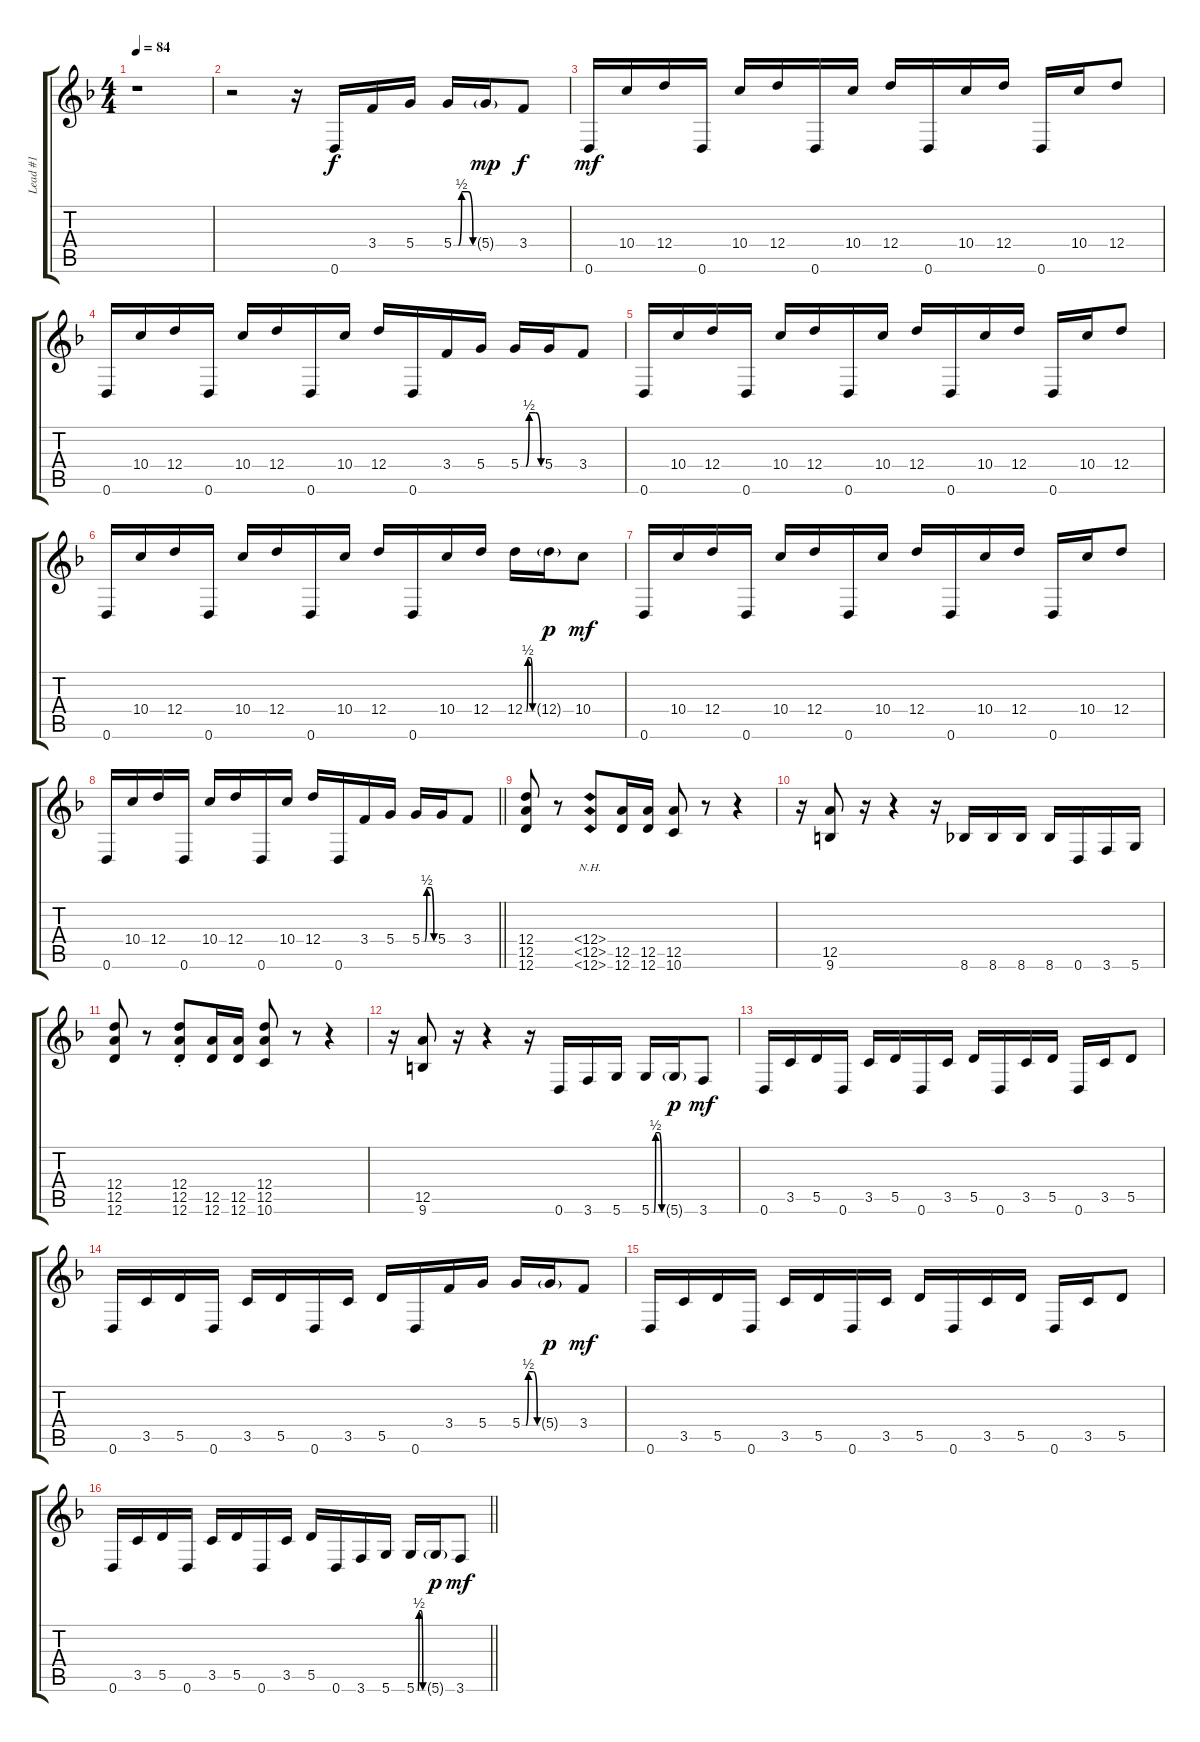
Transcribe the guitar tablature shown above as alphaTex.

\track ("Lead #1" "Lead #1") {instrument distortionguitar bank 125}
\staff {score tabs}
\tuning (E4 B3 G3 D3 A2 D2) {hide}
\ts (4 4)
\tempo 84
\clef g2
\ks f
r.1{dy f instrument distortionguitar} |
r.2 r.16 0.6.16 3.4.16 5.4.16 5.4{be (custom 0 0 15 0 25 2 45 2 60 0)}.16 5.4{g}.16{dy mp} 3.4.8{dy f} |
0.6.16{dy mf} 10.4.16 12.4.16 0.6.16 10.4.16 12.4.16 0.6.16 10.4.16 12.4.16 0.6.16 10.4.16 12.4.16 0.6.16 10.4.16 12.4.8 |
0.6.16 10.4.16 12.4.16 0.6.16 10.4.16 12.4.16 0.6.16 10.4.16 12.4.16 0.6.16 3.4.16 5.4.16 5.4{be (custom 0 0 15 0 25 2 44 2 60 0)}.16 5.4.16 3.4.8 |
0.6.16 10.4.16 12.4.16 0.6.16 10.4.16 12.4.16 0.6.16 10.4.16 12.4.16 0.6.16 10.4.16 12.4.16 0.6.16 10.4.16 12.4.8 |
0.6.16 10.4.16 12.4.16 0.6.16 10.4.16 12.4.16 0.6.16 10.4.16 12.4.16 0.6.16 10.4.16 12.4.16 12.4{be (custom 0 0 14 0 25 2 45 2 60 0)}.16 12.4{g}.16{dy p} 10.4.8{dy mf} |
0.6.16 10.4.16 12.4.16 0.6.16 10.4.16 12.4.16 0.6.16 10.4.16 12.4.16 0.6.16 10.4.16 12.4.16 0.6.16 10.4.16 12.4.8 |
\barLineRight lightlight
0.6.16 10.4.16 12.4.16 0.6.16 10.4.16 12.4.16 0.6.16 10.4.16 12.4.16 0.6.16 3.4.16 5.4.16 5.4{be (custom 0 0 15 0 25 2 45 2 60 0)}.16 5.4.16 3.4.8 |
(12.4 12.5 12.6).8 r.8 (12.4{nh} 12.5{nh} 12.6{nh}).8 (12.5 12.6).16 (12.5 12.6).16 (12.5 10.6).8 r.8 r.4 |
r.16 (12.5 9.6).8 r.16 r.4 r.16 8.6.16 8.6.16 8.6.16 8.6.16 0.6.16 3.6.16 5.6.16 |
(12.4 12.5 12.6).8 r.8 (12.4{st} 12.5{st} 12.6{st}).8 (12.5 12.6).16 (12.5 12.6).16 (12.4 12.5 10.6).8 r.8 r.4 |
r.16 (12.5 9.6).8 r.16 r.4 r.16 0.6.16 3.6.16 5.6.16 5.6{be (custom 0 0 15 0 25 2 45 2 60 0)}.16 5.6{g}.16{dy p} 3.6.8{dy mf} |
0.6.16 3.5.16 5.5.16 0.6.16 3.5.16 5.5.16 0.6.16 3.5.16 5.5.16 0.6.16 3.5.16 5.5.16 0.6.16 3.5.16 5.5.8 |
0.6.16 3.5.16 5.5.16 0.6.16 3.5.16 5.5.16 0.6.16 3.5.16 5.5.16 0.6.16 3.4.16 5.4.16 5.4{be (custom 0 0 15 0 25 2 45 2 60 0)}.16 5.4{g}.16{dy p} 3.4.8{dy mf} |
0.6.16 3.5.16 5.5.16 0.6.16 3.5.16 5.5.16 0.6.16 3.5.16 5.5.16 0.6.16 3.5.16 5.5.16 0.6.16 3.5.16 5.5.8 |
\barLineRight lightlight
0.6.16 3.5.16 5.5.16 0.6.16 3.5.16 5.5.16 0.6.16 3.5.16 5.5.16 0.6.16 3.6.16 5.6.16 5.6{be (custom 0 0 15 0 25 2 44 2 60 0)}.16 5.6{g}.16{dy p} 3.6.8{dy mf}
